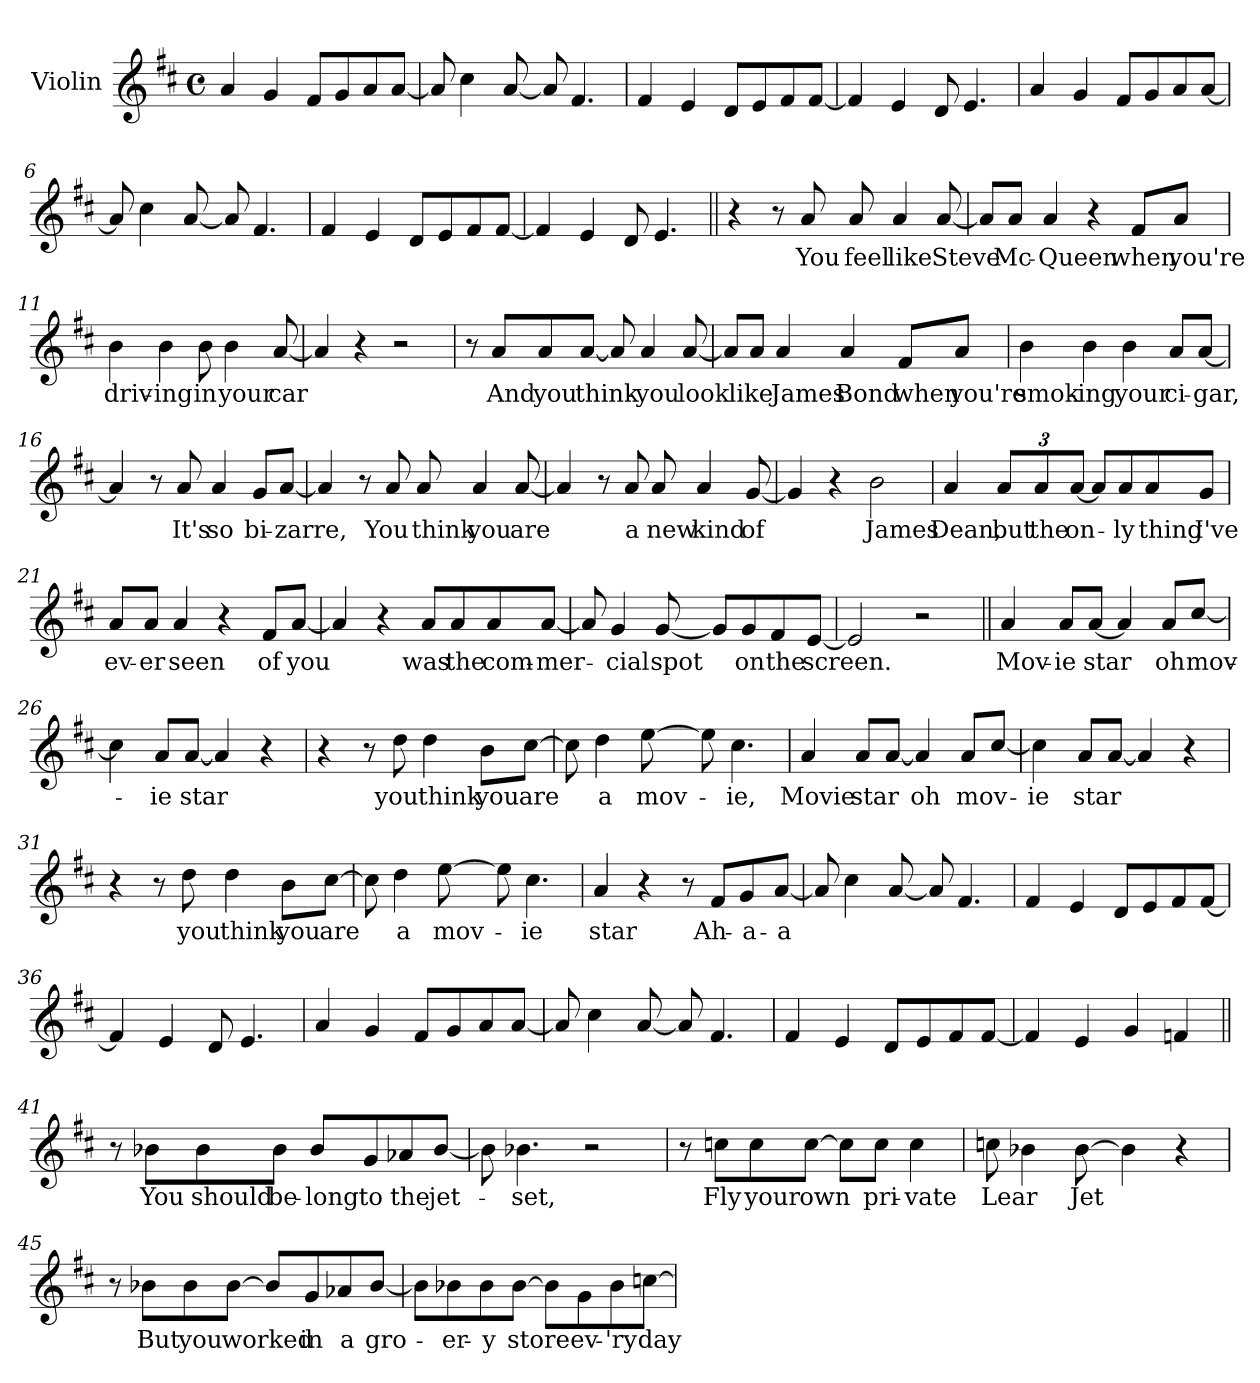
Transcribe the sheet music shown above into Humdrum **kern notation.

**kern	**text
*part1	*part1
*staff1	*staff1
*I"Violin	*
*I'Vln	*
*clefG2	*
*k[f#c#]	*
*D:	*
*M4/4	*
*met(c)	*
=1	=1
4a/	.
4g/	.
8f#/L	.
8g/	.
8a/	.
[8a/J	.
=2	=2
8a/]	.
4cc#\	.
[8a/	.
8a/]	.
4.f#/	.
=3	=3
4f#/	.
4e/	.
8d/L	.
8e/	.
8f#/	.
[8f#/J	.
=4	=4
4f#/]	.
4e/	.
8d/	.
4.e/	.
=5	=5
4a/	.
4g/	.
8f#/L	.
8g/	.
8a/	.
[8a/J	.
=6	=6
8a/]	.
4cc#\	.
[8a/	.
8a/]	.
4.f#/	.
!!LO:LB:g=z
=7	=7
4f#/	.
4e/	.
8d/L	.
8e/	.
8f#/	.
[8f#/J	.
=8	=8
4f#/]	.
4e/	.
8d/	.
4.e/	.
=9||	=9||
4r	.
8r	.
8a/	You
8a/	feel
4a/	like
[8a/	Steve
=10	=10
8a/L]	.
8a/J	Mc-
4a/	-Queen
4r	.
8f#/L	when
8a/J	you're
=11	=11
4b\	driv-
4b\	-ing
8b\	in
4b\	your
[8a/	car
=12	=12
4a/]	.
4r	.
2r	.
!!LO:LB:g=z
=13	=13
8r	.
8a/L	And
8a/	you
[8a/J	think-
8a/]	.
4a/	-you
[8a/	look
=14	=14
8a/L]	.
8a/J	like
4a/	James
4a/	Bond
8f#/L	when
8a/J	you're
=15	=15
4b\	smok-
4b\	-ing
4b\	your
8a/L	ci-
[8a/J	-gar,
=16	=16
4a/]	.
8r	.
8a/	It's
4a/	so
8g/L	bi-
[8a/J	-zarre,
!!LO:LB:g=z
=17	=17
4a/]	.
8r	.
8a/	You
8a/	think
4a/	you
[8a/	are
=18	=18
4a/]	.
8r	.
8a/	a
8a/	new
4a/	kind
[8g/	of
=19	=19
4g/]	.
4r	.
2b\	James
=20	=20
4a/	Dean,
*Xbrackettup	*
12a/L	but
12a/	the
[12a/J	on-
8a/L]	.
8a/	-ly
8a/	thing
8g/J	I've
!!LO:LB:g=z
=21	=21
8a/L	ev-
8a/J	-er
4a/	seen
4r	.
8f#/L	of
[8a/J	you
=22	=22
4a/]	.
4r	.
8a/L	was
8a/	the
8a/	com-
[8a/J	-mer-
=23	=23
8a/]	.
4g/	-cial
[8g/	spot
8g/L]	.
8g/	on
8f#/	the
[8e/J	screen.
=24	=24
2e/]	.
2r	.
=25||	=25||
4a/	Mov-
8a/L	-ie
[8a/J	star
4a/]	.
8a/L	oh
[8cc#/J	mov-
!!LO:LB:g=z
=26	=26
4cc#\]	.
8a/L	-ie
[8a/J	star
4a/]	.
4r	.
=27	=27
4r	.
8r	.
8dd\	you
4dd\	think
8b\L	you
[8cc#\J	are
=28	=28
8cc#\]	.
4dd\	a
[8ee\	mov-
8ee\]	.
4.cc#\	-ie,
=29	=29
4a/	Movie
8a/L	star
[8a/J	.
4a/]	oh
8a/L	mov-
[8cc#/J	.
=30	=30
4cc#\]	-ie
8a/L	star
[8a/J	.
4a/]	.
4r	.
!!LO:LB:g=z
=31	=31
4r	.
8r	.
8dd\	you
4dd\	think
8b\L	you
[8cc#\J	are
=32	=32
8cc#\]	.
4dd\	a
[8ee\	mov-
8ee\]	.
4.cc#\	-ie
=33	=33
4a/	star
4r	.
8r	.
8f#/L	Ah-
8g/	-a-
[8a/J	-a
=34	=34
8a/]	.
4cc#\	.
[8a/	.
8a/]	.
4.f#/	.
=35	=35
4f#/	.
4e/	.
8d/L	.
8e/	.
8f#/	.
[8f#/J	.
=36	=36
4f#/]	.
4e/	.
8d/	.
4.e/	.
!!LO:LB:g=z
=37	=37
4a/	.
4g/	.
8f#/L	.
8g/	.
8a/	.
[8a/J	.
=38	=38
8a/]	.
4cc#\	.
[8a/	.
8a/]	.
4.f#/	.
=39	=39
4f#/	.
4e/	.
8d/L	.
8e/	.
8f#/	.
[8f#/J	.
=40	=40
4f#/]	.
4e/	.
4g/	.
4fn/	.
=41||	=41||
8r	.
8b-X\L	You
8b-\	should
8b-\J	be-
8b-/L	-long
8g/	to
8a-X/	the
[8b-/J	jet-
=42	=42
8b-\]	.
4.b-X\	-set,
2r	.
!!LO:LB:g=z
=43	=43
8r	.
8ccn\L	Fly
8cc\	your
[8cc\J	own
8cc\L]	.
8cc\J	pri-
4cc\	-vate
=44	=44
8ccn\	Lear
4b-X\	.
[8b-\	Jet
4b-\]	.
4r	.
=45	=45
8r	.
8b-X\L	But
8b-\	you
[8b-\J	worked
8b-/L]	.
8g/	in
8a-X/	a
[8b-/J	gro-
=46	=46
8b-\L]	.
8b-X\	-er-
8b-\	-y
[8b-\J	store
8b-\L]	.
8g\	ev-
8b-\	-'ry
[8ccn\J	day
=	=
*-	*-
